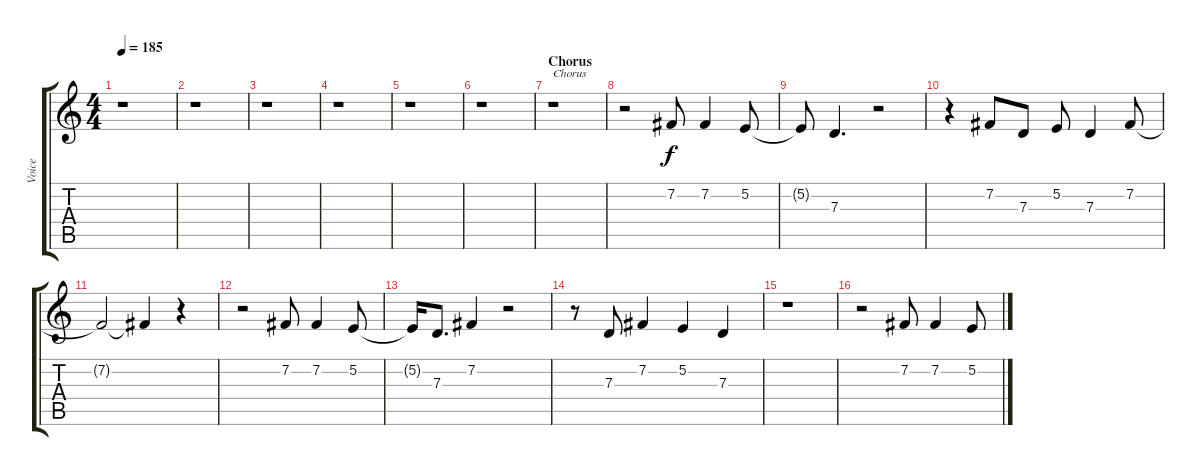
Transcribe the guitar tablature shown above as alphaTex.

\track ("Voice" "Voice") {instrument cello}
\staff {score tabs}
\tuning (E4 B3 G3 D3 A2 E2) {hide}
\ts (4 4)
\tempo 185
\clef g2
\ks c
r.1{dy f} |
r.1 |
r.1 |
r.1 |
r.1 |
r.1 |
\section ("" "Chorus")
r.1{txt "Chorus"} |
r.2 7.2.8 7.2.4 5.2.8 |
5.2{t}.8 7.3.4{d} r.2 |
r.4 7.2.8 7.3.8 5.2.8 7.3.4 7.2.8 |
7.2{t}.2 7.2{t}.4 r.4 |
r.2 7.2.8 7.2.4 5.2.8 |
5.2{t}.16 7.3.8{d} 7.2.4 r.2 |
r.8 7.3.8 7.2.4 5.2.4 7.3.4 |
r.1 |
r.2 7.2.8 7.2.4 5.2.8
